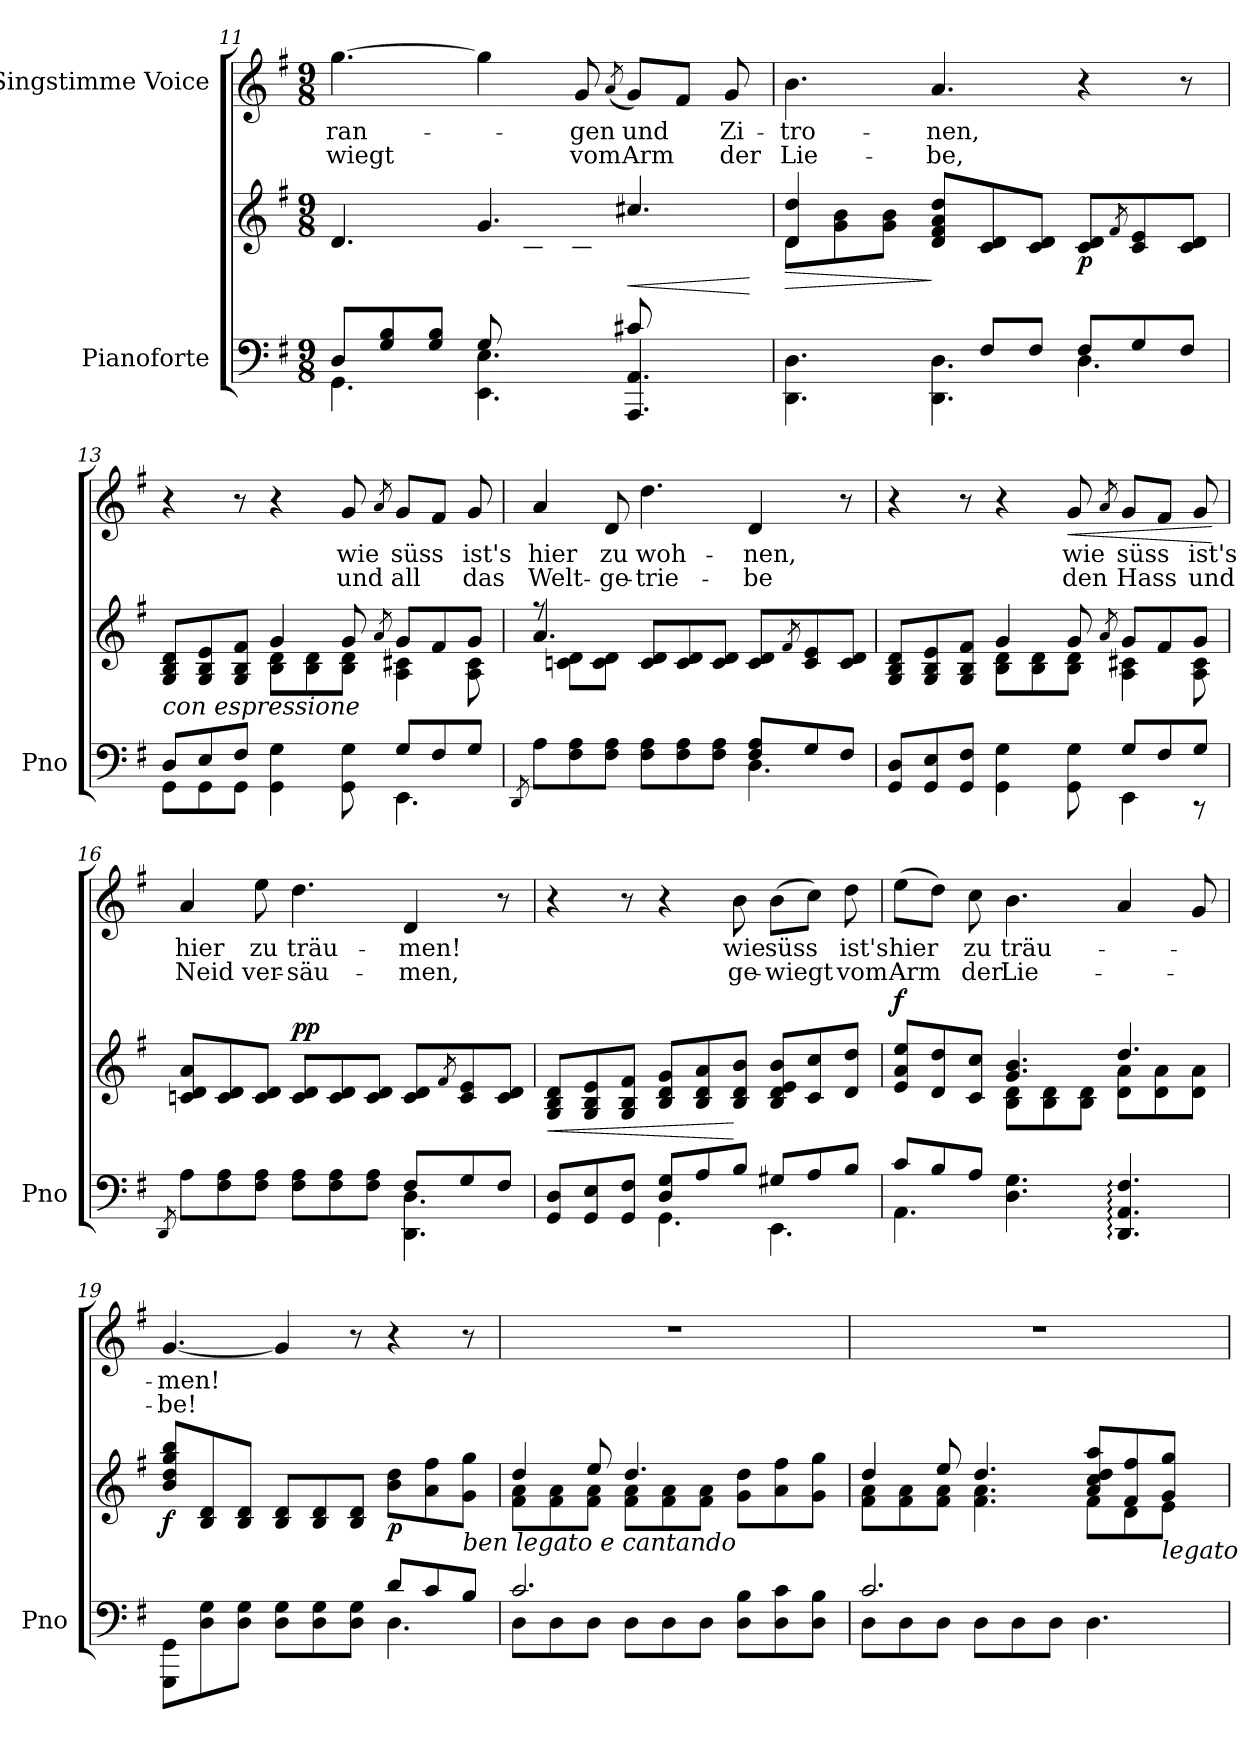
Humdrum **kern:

**kern	**kern	**dynam	**kern	**text	**text	**dynam
*part2	*part2	*part2	*part1	*part1	*part1	*part1
*staff3	*staff2	*staff2/3	*staff1	*staff1	*staff1	*staff1
*I"Pianoforte	*	*	*I"Singstimme Voice	*	*	*
*I'Pno	*	*	*	*	*	*
*clefF4	*clefG2	*	*clefG2	*	*	*
*k[f#]	*k[f#]	*	*k[f#]	*	*	*
*M9/8	*M9/8	*	*M9/8	*	*	*
=11	=11	=11	=11	=11	=11	=11
*^	*^	*	*	*	*	*
!	!	!	!	!	!	!LO:LY:b	!LO:LY:b	!
8D/L	4.GG\	4.d/	2ryy	.	[4.gg\	-ran-	-wiegt	.
8G/ 8B/	.	.	.	.	.	.	.	.
8G/ 8B/J	.	.	.	.	.	.	.	.
8G/L	4.EE\ 4.E\	4.g/	.	.	4gg\]	.	.	.
4ryy	.	.	8B\ 8e\	.	.	.	.	.
!	!	!	!	!	!	!LO:LY:b	!LO:LY:b	!
.	.	.	8B\ 8e\J	.	8g/	-gen	vom	.
.	.	.	.	.	(8qa/	.	.	.
!	!	!	!	!LO:HP:b	!	!LO:LY:b	!LO:LY:b	!
8c#X/L	4.AAA/ 4.AA/	4.cc#X/	8ryy	<	8g/L)	und	Arm	.
4ryy	.	.	8g\ 8a\	.	8f#/J	.	.	.
!	!	!	!	!	!	!LO:LY:b	!LO:LY:b	!
.	.	.	8g\ 8a\J	.	8g/	Zi-	der	.
*v	*v	*	*	*	*	*	*	*
*	*v	*v	*	*	*	*	*
.	.	[	.	.	.	.
!!LO:LB:g=z
=12	=12	=12	=12	=12	=12	=12
*^	*	*	*	*	*	*
!	!	!	!LO:HP:b	!	!LO:LY:b	!LO:LY:b	!
*	*	*^	*	*	*	*	*
2ryy	4.DD\ 4.D\	4d/ 4dd/	8d\L	>	4.b\	-tro-	Lie-	.
.	.	.	8g\ 8b\	.	.	.	.	.
.	.	8ryy	8g\ 8b\J	.	.	.	.	.
!	!	!	!	!	!	!LO:LY:b	!LO:LY:b	!
.	4.DD\ 4.D\	8d/ 8f#/ 8a/ 8dd/L	2.ryy	]	4.a/	-nen,	-be,	.
8F#/L	.	8c/ 8d/	.	.	.	.	.	.
8F#/J	.	8c/ 8d/J	.	.	.	.	.	.
!	!	!	!	!LO:DY:b	!	!	!	!
8F#/L	4.D\	8c/ 8d/L	.	p	4r	.	.	.
.	.	8qf#/	.	.	.	.	.	.
8G/	.	8c/ 8e/	.	.	.	.	.	.
8F#/J	.	8c/ 8d/J	.	.	8r	.	.	.
=13	=13	=13	=13	=13	=13	=13	=13	=13
!	!	!LO:TX:b:i:t=con espressione	!	!	!	!	!	!
8D/L	8GG\L	8G/ 8B/ 8d/L	4.ryy	.	4r	.	.	.
8E/	8GG\	8G/ 8B/ 8e/	.	.	.	.	.	.
8F#/J	8GG\J	8G/ 8B/ 8f#/J	.	.	8r	.	.	.
4GG\ 4G\	4.ryy	4g/	8B\ 8d\L	.	4r	.	.	.
.	.	.	8B\ 8d\	.	.	.	.	.
!	!	!	!	!	!	!LO:LY:b	!LO:LY:b	!
8GG\ 8G\	.	8g/	8B\ 8d\J	.	8g/	wie	und	.
.	.	8qa/	.	.	8qa/	.	.	.
!	!	!	!	!	!	!LO:LY:b	!LO:LY:b	!
8G/L	4.EE\	8g/L	4A\ 4c#X\	.	8g/L	süss	all	.
8F#/	.	8f#/	.	.	8f#/J	.	.	.
!	!	!	!	!	!	!LO:LY:b	!LO:LY:b	!
8G/J	.	8g/J	8A\ 8c#\	.	8g/	ist's	das	.
=14	=14	=14	=14	=14	=14	=14	=14	=14
8qDD/	.	.	.	.	.	.	.	.
!	!	!	!	!	!	!LO:LY:b	!LO:LY:b	!
8A\L	2.ryy	8r	4.a/	.	4a/	hier	Welt-	.
8F#\ 8A\	.	8cn\ 8d\L	.	.	.	.	.	.
!	!	!	!	!	!	!LO:LY:b	!LO:LY:b	!
8F#\ 8A\J	.	8c\ 8d\J	.	.	8d/	zu	-ge-	.
!	!	!	!	!	!	!LO:LY:b	!LO:LY:b	!
8F#\ 8A\L	.	8c/ 8d/L	2.ryy	.	4.dd\	woh-	-trie-	.
8F#\ 8A\	.	8c/ 8d/	.	.	.	.	.	.
8F#\ 8A\J	.	8c/ 8d/J	.	.	.	.	.	.
!	!	!	!	!	!	!LO:LY:b	!LO:LY:b	!
8F#/ 8A/L	4.D\	8c/ 8d/L	.	.	4d/	-nen,	-be	.
.	.	8qf#/	.	.	.	.	.	.
8G/	.	8c/ 8e/	.	.	.	.	.	.
8F#/J	.	8c/ 8d/J	.	.	8r	.	.	.
!!LO:LB:g=z
=15	=15	=15	=15	=15	=15	=15	=15	=15
8GG/ 8D/L	2.ryy	8G/ 8B/ 8d/L	4.ryy	.	4r	.	.	.
8GG/ 8E/	.	8G/ 8B/ 8e/	.	.	.	.	.	.
8GG/ 8F#/J	.	8G/ 8B/ 8f#/J	.	.	8r	.	.	.
4GG\ 4G\	.	4g/	8B\ 8d\L	.	4r	.	.	.
.	.	.	8B\ 8d\	.	.	.	.	.
!	!	!	!	!	!	!LO:LY:b	!LO:LY:b	!LO:HP:b
8GG\ 8G\	.	8g/	8B\ 8d\J	.	8g/	wie	den	<
.	.	8qa/	.	.	8qa/	.	.	.
!	!	!	!	!	!	!LO:LY:b	!LO:LY:b	!
8G/L	4EE\	8g/L	4A\ 4c#X\	.	8g/L	süss	Hass	.
8F#/	.	8f#/	.	.	8f#/J	.	.	.
!	!	!	!	!	!	!LO:LY:b	!LO:LY:b	!
8G/J	8r	8g/J	8A\ 8c#\	.	8g/	ist's	und	.
*v	*v	*	*	*	*	*	*	*
*	*v	*v	*	*	*	*	*
.	.	.	.	.	.	[
=16	=16	=16	=16	=16	=16	=16
8qDD/	.	.	.	.	.	.
*^	*	*	*	*	*	*
!	!	!	!	!	!LO:LY:b	!LO:LY:b	!
8A\L	2.ryy	8cn/ 8d/ 8a/L	.	4a/	hier	Neid	.
8F#\ 8A\	.	8c/ 8d/	.	.	.	.	.
!	!	!	!	!	!LO:LY:b	!LO:LY:b	!
8F#\ 8A\J	.	8c/ 8d/J	.	8ee\	zu	ver-	.
!	!	!	!LO:DY:a	!	!LO:LY:b	!LO:LY:b	!
8F#\ 8A\L	.	8c/ 8d/L	pp	4.dd\	träu-	-säu-	.
8F#\ 8A\	.	8c/ 8d/	.	.	.	.	.
8F#\ 8A\J	.	8c/ 8d/J	.	.	.	.	.
!	!	!	!	!	!LO:LY:b	!LO:LY:b	!
8F#/L	4.DD\ 4.D\	8c/ 8d/L	.	4d/	-men!	-men,	.
.	.	8qf#/	.	.	.	.	.
8G/	.	8c/ 8e/	.	.	.	.	.
8F#/J	.	8c/ 8d/J	.	8r	.	.	.
=17	=17	=17	=17	=17	=17	=17	=17
!	!	!	!LO:HP:b	!	!	!	!
8GG/ 8D/L	4.ryy	8G/ 8B/ 8d/L	<	4r	.	.	.
8GG/ 8E/	.	8G/ 8B/ 8e/	.	.	.	.	.
8GG/ 8F#/J	.	8G/ 8B/ 8f#/J	.	8r	.	.	.
8D/ 8G/L	4.GG\	8B/ 8d/ 8g/L	.	4r	.	.	.
8A/	.	8B/ 8d/ 8a/	.	.	.	.	.
!	!	!	!	!	!LO:LY:b	!LO:LY:b	!
8B/J	.	8B/ 8d/ 8b/J	[	8b\	wie	ge-	.
!	!	!	!	!	!LO:LY:b	!LO:LY:b	!
8G#X/L	4.EE\	8B/ 8d/ 8e/ 8b/L	.	(8b\L	süss	-wiegt	.
8A/	.	8c/ 8cc/	.	8cc\J)	.	.	.
!	!	!	!	!	!LO:LY:b	!LO:LY:b	!
8B/J	.	8d/ 8dd/J	.	8dd\	ist's	vom	.
!!LO:LB:g=z
=18	=18	=18	=18	=18	=18	=18	=18
*	*	*^	*	*	*	*	*
!	!	!	!	!LO:DY:a	!	!LO:LY:b	!LO:LY:b	!
8c/L	4.AA\	8e/ 8a/ 8ee/L	4.ryy	f	(8ee\L	hier	Arm	.
8B/	.	8d/ 8dd/	.	.	8dd\J)	.	.	.
!	!	!	!	!	!	!LO:LY:b	!LO:LY:b	!
8A/J	.	8c/ 8cc/J	.	.	8cc\	zu	der	.
!	!	!	!	!	!	!LO:LY:b	!LO:LY:b	!
4.D\ 4.G\	2.ryy	4.g/ 4.b/	8B\ 8d\L	.	4.b\	träu-	Lie-	.
.	.	.	8B\ 8d\	.	.	.	.	.
.	.	.	8B\ 8d\J	.	.	.	.	.
4.DD/: 4.AA/: 4.F#/:	.	4.dd/	8d\: 8a\:L	.	4a/	.	.	.
.	.	.	8d\ 8a\	.	.	.	.	.
.	.	.	8d\ 8a\J	.	8g/	.	.	.
=19	=19	=19	=19	=19	=19	=19	=19	=19
!	!	!	!	!LO:DY:b	!	!LO:LY:b	!LO:LY:b	!
*	*	*v	*v	*	*	*	*	*
8GGG\ 8GG\L	2.ryy	8b/ 8dd/ 8gg/ 8bb/L	f	[4.g/	-men!	-be!	.
8D\ 8G\	.	8B/ 8d/	.	.	.	.	.
8D\ 8G\J	.	8B/ 8d/J	.	.	.	.	.
8D\ 8G\L	.	8B/ 8d/L	.	4g/]	.	.	.
8D\ 8G\	.	8B/ 8d/	.	.	.	.	.
8D\ 8G\J	.	8B/ 8d/J	.	8r	.	.	.
!	!	!	!LO:DY:b	!	!	!	!
8d/L	4.D\	8b\ 8dd\L	p	4r	.	.	.
8c/	.	8a\ 8ff#\	.	.	.	.	.
!	!	!LO:TX:b:i:t=ben legato e cantando	!	!	!	!	!
8B/J	.	8g\ 8gg\J	.	8r	.	.	.
=20	=20	=20	=20	=20	=20	=20	=20
*	*	*^	*	*	*	*	*
2.c/	8D\L	4dd/	8f#\ 8a\L	.	8%9r	.	.	.
.	8D\	.	8f#\ 8a\	.	.	.	.	.
.	8D\J	8ee/	8f#\ 8a\J	.	.	.	.	.
.	8D\L	4.dd/	8f#\ 8a\L	.	.	.	.	.
.	8D\	.	8f#\ 8a\	.	.	.	.	.
.	8D\J	.	8f#\ 8a\J	.	.	.	.	.
8D\ 8B\L	4.ryy	8g\ 8dd\L	4.ryy	.	.	.	.	.
8D\ 8c\	.	8a\ 8ff#\	.	.	.	.	.	.
8D\ 8B\J	.	8g\ 8gg\J	.	.	.	.	.	.
=21	=21	=21	=21	=21	=21	=21	=21	=21
2.c/	8D\L	4dd/	8f#\ 8a\L	.	8%9r	.	.	.
.	8D\	.	8f#\ 8a\	.	.	.	.	.
.	8D\J	8ee/	8f#\ 8a\J	.	.	.	.	.
.	8D\L	4.dd/	4.f#\ 4.a\	.	.	.	.	.
.	8D\	.	.	.	.	.	.	.
.	8D\J	.	.	.	.	.	.	.
4.D\	4.ryy	8a/ 8cc/ 8dd/ 8aa/L	8f#\L	.	.	.	.	.
.	.	8f#/ 8ff#/	8d\	.	.	.	.	.
!	!	!LO:TX:b:i:t=legato	!	!	!	!	!	!
.	.	8g/ 8gg/J	8e\J	.	.	.	.	.
*v	*v	*	*	*	*	*	*	*
*	*v	*v	*	*	*	*	*
=	=	=	=	=	=	=
*-	*-	*-	*-	*-	*-	*-
